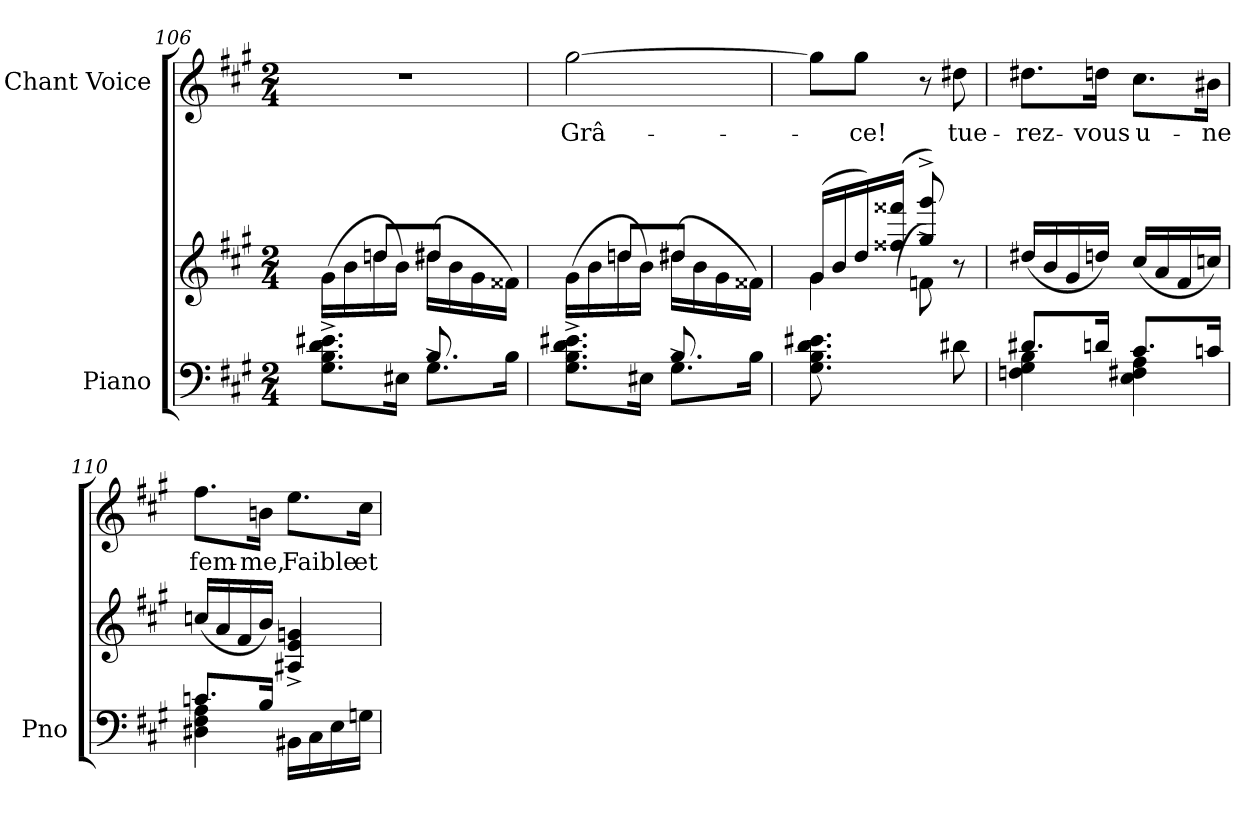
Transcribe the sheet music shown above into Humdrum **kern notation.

**kern	**kern	**kern	**text
*part2	*part2	*part1	*part1
*staff3	*staff2	*staff1	*staff1
*I"Piano	*	*I"Chant Voice	*
*I'Pno	*	*	*
*clefF4	*clefG2	*clefG2	*
*k[f#c#g#]	*k[f#c#g#]	*k[f#c#g#]	*
*M2/4	*M2/4	*M2/4	*
=106	=106	=106	=106
*^	*^	*	*
8.G#\^ 8.B\^ 8.d\^ 8.e#X\^L	4ryy	(>16g#\LL	8ryy	2r	.
.	.	16b\	.	.	.
.	.	16ddn\	8dd/L	.	.
16E#X\Jk	.	16b\JJ)	.	.	.
8.G#^\L	8.B/	(>16dd#X\LL	8dd#/J	.	.
.	.	16b\	.	.	.
.	.	16g#\	8ryy	.	.
16B\Jk	16ryy	16f##X\JJ)	.	.	.
!!LO:LB:g=z
=107	=107	=107	=107	=107	=107
!	!	!	!	!	!LO:LY:b
8.G#\^ 8.B\^ 8.d\^ 8.e#X\^L	4ryy	(>16g#\LL	8ryy	[2gg#\	Grâ-
.	.	16b\	.	.	.
.	.	16ddn\	8dd/L	.	.
16E#X\Jk	.	16b\JJ)	.	.	.
8.G#^\L	8.B/	(>16dd#X\LL	8dd#/J	.	.
.	.	16b\	.	.	.
.	.	16g#\	8ryy	.	.
16B\Jk	16ryy	16f##X\JJ)	.	.	.
*v	*v	*	*	*	*
!!LO:LB:g=z
=108	=108	=108	=108	=108
*	*	*^	*	*
8.G#\ 8.B\ 8.d\ 8.e#X\L	(>16g#/LL	4g#\	8.ryy	8gg#\L]	.
.	16b/	.	.	.	.
!	!	!	!	!	!LO:LY:b
.	16dd/)	.	.	8gg#\J	-ce!
8.ryy	(>16ff##X/ 16fff##X/JJ	.	(<16e\Jk	.	.
.	8gg#/^> 8ggg#/^>)	4ryy	8fn^<\)	8r	.
!	!	!	!	!	!LO:LY:b
8d#X\	8r	.	8ryy	8dd#X\	tue-
=109	=109	=109	=109	=109	=109
*^	*	*	*	*	*
!	!	!	!	!	!	!LO:LY:b
*	*	*v	*v	*v	*	*
8.d#X/L	4Fn\ 4G#\ 4B\	(16dd#X/LL	8.dd#X\L	-rez-
.	.	16b/	.	.
.	.	16g#/	.	.
!	!	!	!	!LO:LY:b
16dn/Jk	.	16ddn/JJ)	16ddn\Jk	-vous
!	!	!	!	!LO:LY:b
8.c#/L	4E\ 4F#X\ 4A\	(16cc#/LL	8.cc#\L	u-
.	.	16a/	.	.
.	.	16f#/	.	.
!	!	!	!	!LO:LY:b
16cn/Jk	.	16ccn/JJ)	16b#X\Jk	-ne
=110	=110	=110	=110	=110
!	!	!	!	!LO:LY:b
8.cn/L	4D#X\ 4F#\ 4A\	(16ccn/LL	8.ff#\L	fem-
.	.	16a/	.	.
.	.	16f#/	.	.
!	!	!	!	!LO:LY:b
16B/Jk	.	16b/JJ)	16bn\Jk	-me,
!	!	!	!	!LO:LY:b
16BB#X\LL	4ryy	4A#X/^> 4e/^> 4gn/^>	8.ee\L	Faible
16C#\	.	.	.	.
16E\	.	.	.	.
!	!	!	!	!LO:LY:b
16Gn\JJ	.	.	16cc#\Jk	et
*v	*v	*	*	*
=	=	=	=
*-	*-	*-	*-
